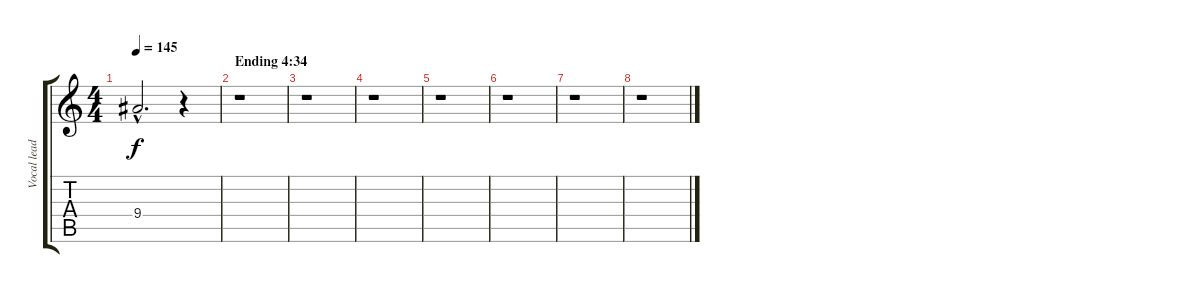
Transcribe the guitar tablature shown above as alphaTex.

\track ("Vocal lead" "Vocal lead") {instrument oboe}
\staff {score tabs}
\tuning (Eb5 Bb4 Gb4 Db4 Ab3 Eb3) {hide}
\ts (4 4)
\tempo 145
\clef g2
\ks c
9.4{hac}.2{d dy f} r.4 |
\section ("" "Ending 4:34")
r.1 |
r.1 |
r.1 |
r.1 |
r.1 |
r.1 |
r.1
